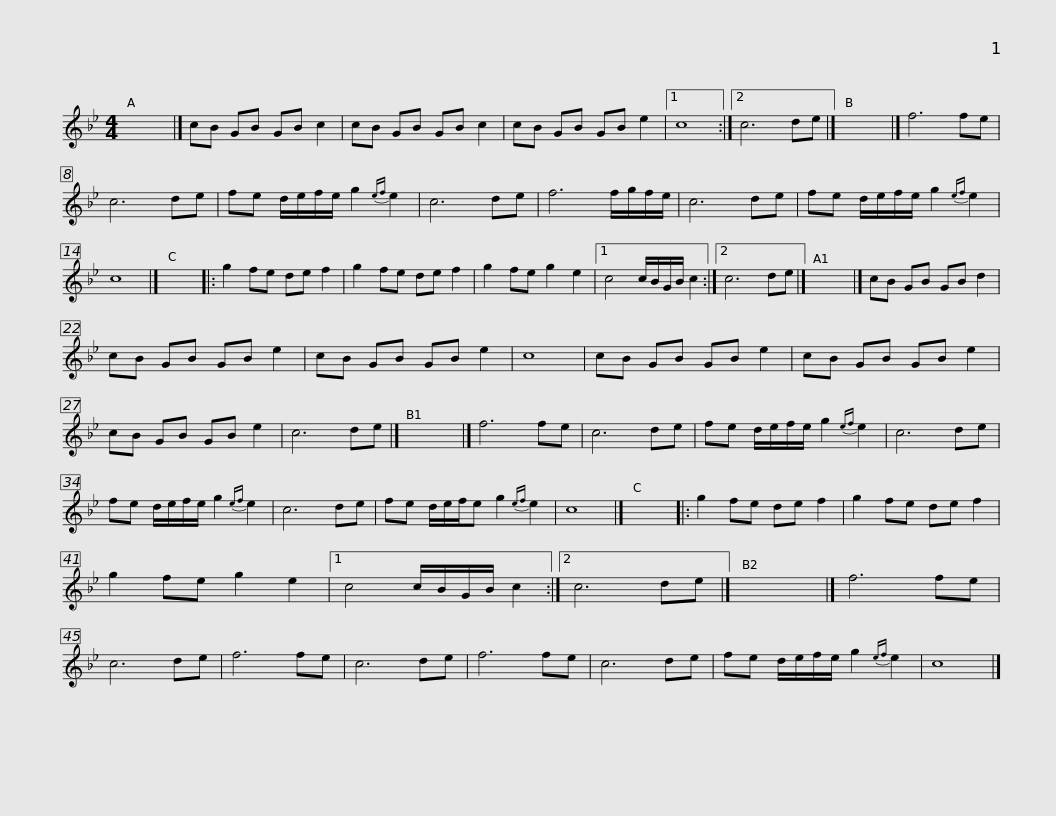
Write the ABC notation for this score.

X:1
L:1/8
M:4/4
I:linebreak $
K:Bb
V:1 treble
V:1
 x8 |] cB GB GB c2 | cB GB GB c2 | cB GB GB e2 |1 c8 :|2 %5
 c6 de |] x8 |] f6 fe | c6 de |$ fe d/e/f/e/ g2{ef} e2 | %10
 c6 de | f6 f/g/f/e/ | c6 de | fe d/e/f/e/ g2{ef} e2 | c8 |] %15
 x8 |: g2 fe de f2 |$ g2 fe de f2 | g2 fe g2 e2 |1 c4 c/B/G/B/ c2 :|2 %20
 c6 de |] x8 |] cB GB GB d2 | cB GB GB e2 |$ cB GB GB e2 | %25
 c8 | cB GB GB e2 | cB GB GB e2 | cB GB GB e2 | c6 de |] %30
 x8 |] f6 fe | c6 de |$ fe d/e/f/e/ g2{ef} e2 | c6 de | %35
 fe d/e/f/e/ g2{ef} e2 | c6 de | fe d/e/f/e g2{ef} e2 | c8 |] x8 |:$ %40
 g2 fe de f2 | g2 fe de f2 | g2 fe g2 e2 |1 c4 c/B/G/B/ c2 :|2 c6 de |] %45
 x8 |] f6 fe | c6 de | f6 fe |$ c6 de | %50
 f6 fe | c6 de | fe d/e/f/e/ g2{ef} e2 | c8 |] %54
